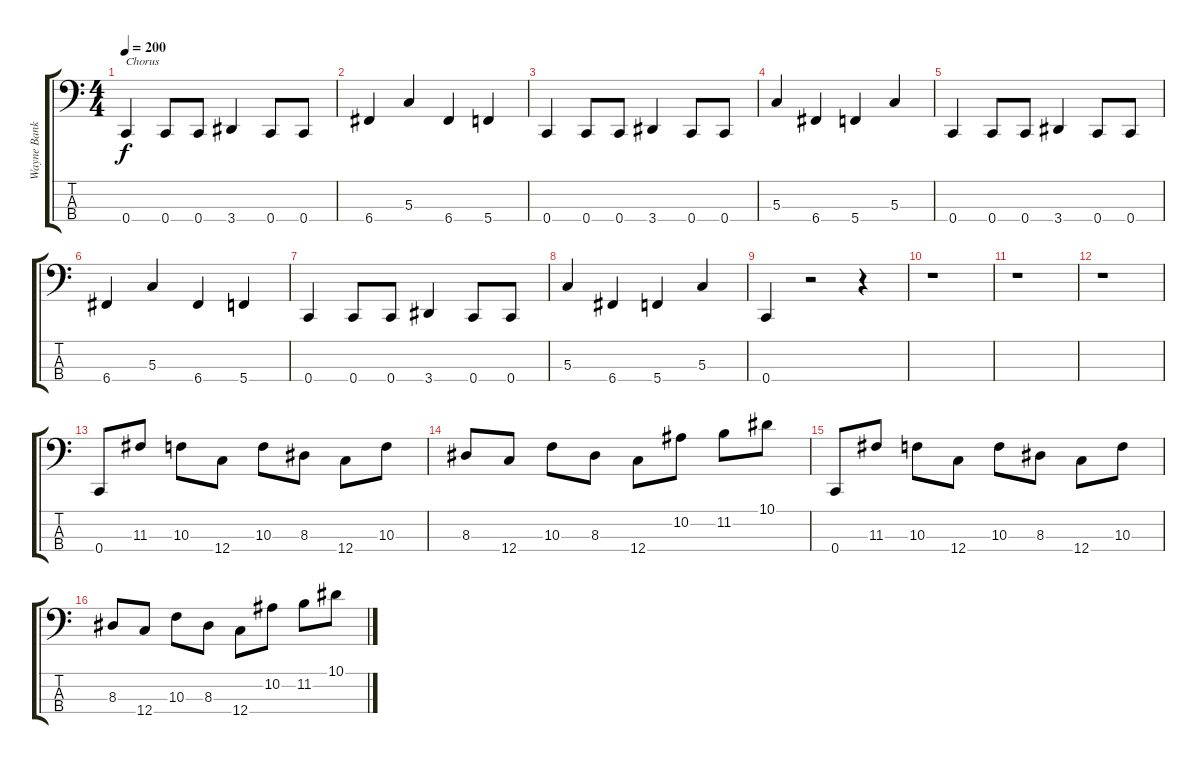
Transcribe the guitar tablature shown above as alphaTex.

\track ("Wayne Banks" "Wayne Bank") {instrument electricbassfinger}
\staff {score tabs}
\tuning (F2 C2 G1 C1) {hide}
\ts (4 4)
\tempo 200
\clef f4
\ks c
0.4.4{txt "Chorus" dy f} 0.4.8 0.4.8 3.4.4 0.4.8 0.4.8 |
6.4.4 5.3.4 6.4.4 5.4.4 |
0.4.4 0.4.8 0.4.8 3.4.4 0.4.8 0.4.8 |
5.3.4 6.4.4 5.4.4 5.3.4 |
0.4.4 0.4.8 0.4.8 3.4.4 0.4.8 0.4.8 |
6.4.4 5.3.4 6.4.4 5.4.4 |
0.4.4 0.4.8 0.4.8 3.4.4 0.4.8 0.4.8 |
5.3.4 6.4.4 5.4.4 5.3.4 |
0.4.4 r.2 r.4 |
r.1 |
r.1 |
r.1 |
0.4.8 11.3.8 10.3.8 12.4.8 10.3.8 8.3.8 12.4.8 10.3.8 |
8.3.8 12.4.8 10.3.8 8.3.8 12.4.8 10.2.8 11.2.8 10.1.8 |
0.4.8 11.3.8 10.3.8 12.4.8 10.3.8 8.3.8 12.4.8 10.3.8 |
8.3.8 12.4.8 10.3.8 8.3.8 12.4.8 10.2.8 11.2.8 10.1.8
